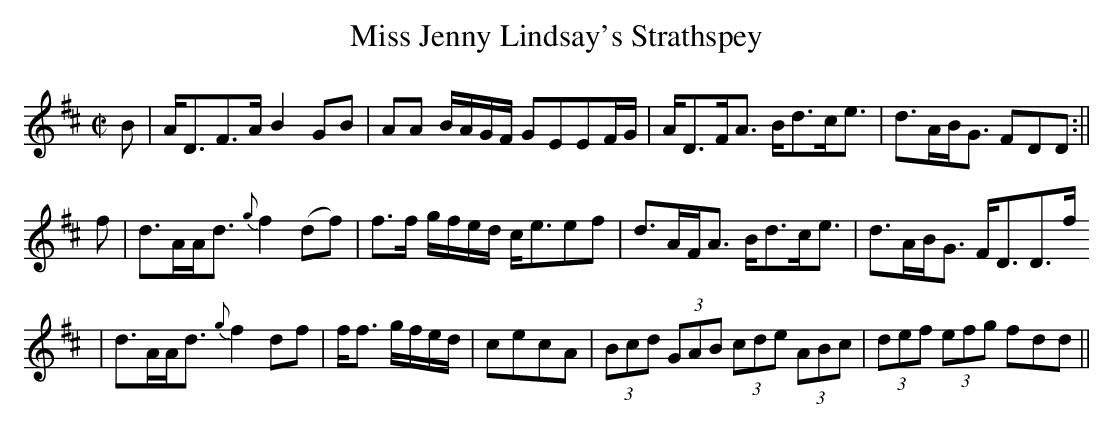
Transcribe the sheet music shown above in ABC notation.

X:1
T:Miss Jenny Lindsay's Strathspey
M:C|
L:1/16
K:D
B2|AD3F3A B4 G2B2|A2A2 BAGF G2E2E2FG|AD3FA3 Bd3ce3|d3ABG3 F2D2D2:||
f2|d3AAd3 {g}f4 (d2f2)|f3f gfed ce3e2f2|d3AFA3 Bd3ce3|d3ABG3 FD3D3f
|d3AAd3 {g}f4 d2f2|ff3 gfed |c2e2c2A2|(3B2c2d2 (3G2A2B2 (3c2d2e2 (3A2B2c2|(3d2e2f2 (3e2f2g2 f2d2d2||
